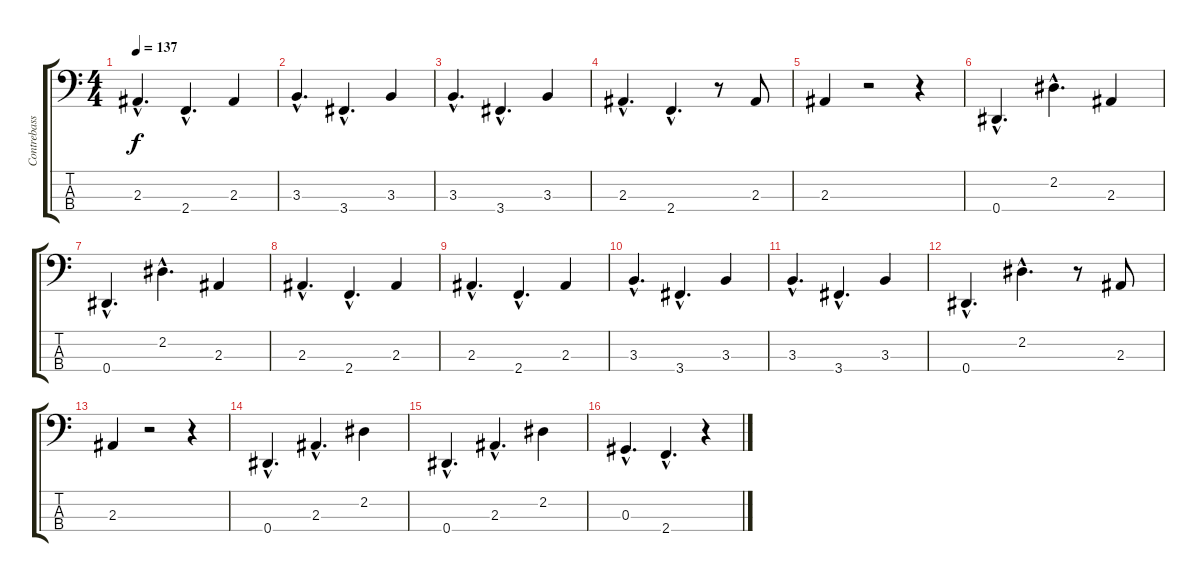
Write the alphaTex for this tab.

\track ("Contrebasse  (b)" "Contrebass") {instrument acousticbass}
\staff {score tabs}
\tuning (Gb2 Db2 Ab1 Eb1) {hide}
\ts (4 4)
\tempo 137
\clef f4
\ks c
2.3{hac}.4{d dy f} 2.4{hac}.4{d} 2.3.4 |
3.3{hac}.4{d} 3.4{hac}.4{d} 3.3.4 |
3.3{hac}.4{d} 3.4{hac}.4{d} 3.3.4 |
2.3{hac}.4{d} 2.4{hac}.4{d} r.8 2.3.8 |
2.3.4 r.2 r.4 |
0.4{hac}.4{d} 2.2{hac}.4{d} 2.3.4 |
0.4{hac}.4{d} 2.2{hac}.4{d} 2.3.4 |
2.3{hac}.4{d} 2.4{hac}.4{d} 2.3.4 |
2.3{hac}.4{d} 2.4{hac}.4{d} 2.3.4 |
3.3{hac}.4{d} 3.4{hac}.4{d} 3.3.4 |
3.3{hac}.4{d} 3.4{hac}.4{d} 3.3.4 |
0.4{hac}.4{d} 2.2{hac}.4{d} r.8 2.3.8 |
2.3.4 r.2 r.4 |
0.4{hac}.4{d} 2.3{hac}.4{d} 2.2.4 |
0.4{hac}.4{d} 2.3{hac}.4{d} 2.2.4 |
0.3{hac}.4{d} 2.4{hac}.4{d} r.4
